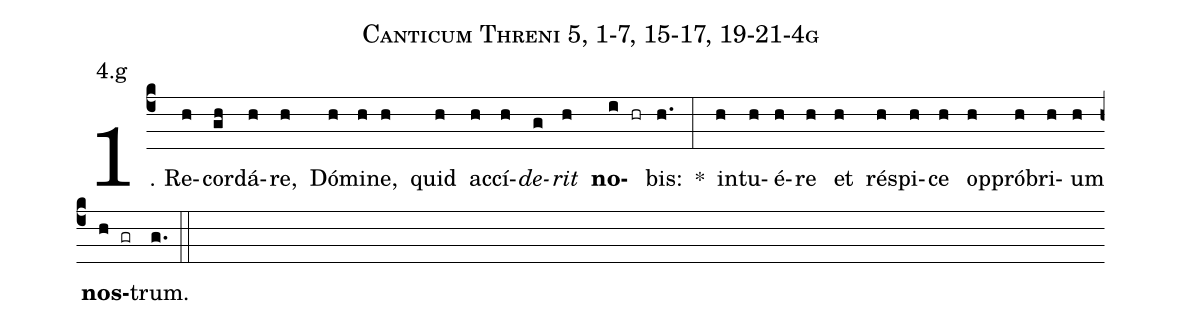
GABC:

name: Canticum Threni 5, 1-7, 15-17, 19-21-4g;
annotation: 4.g;
%%
(c4)1. Re(h)cor(gh)dá(h)re,(h) Dó(h)mi(h)ne,(h) quid(h) ac(h)cí(h)<i>de</i>(g)<i>rit</i>(h) <b>no</b>(i hr)bis:(h.) *(:) in(h)tu(h)é(h)re(h) et(h) ré(h)spi(h)ce(h) op(h)pró(h)bri(h)um(h) <b>nos</b>(h gr)trum.(g.) (::)
